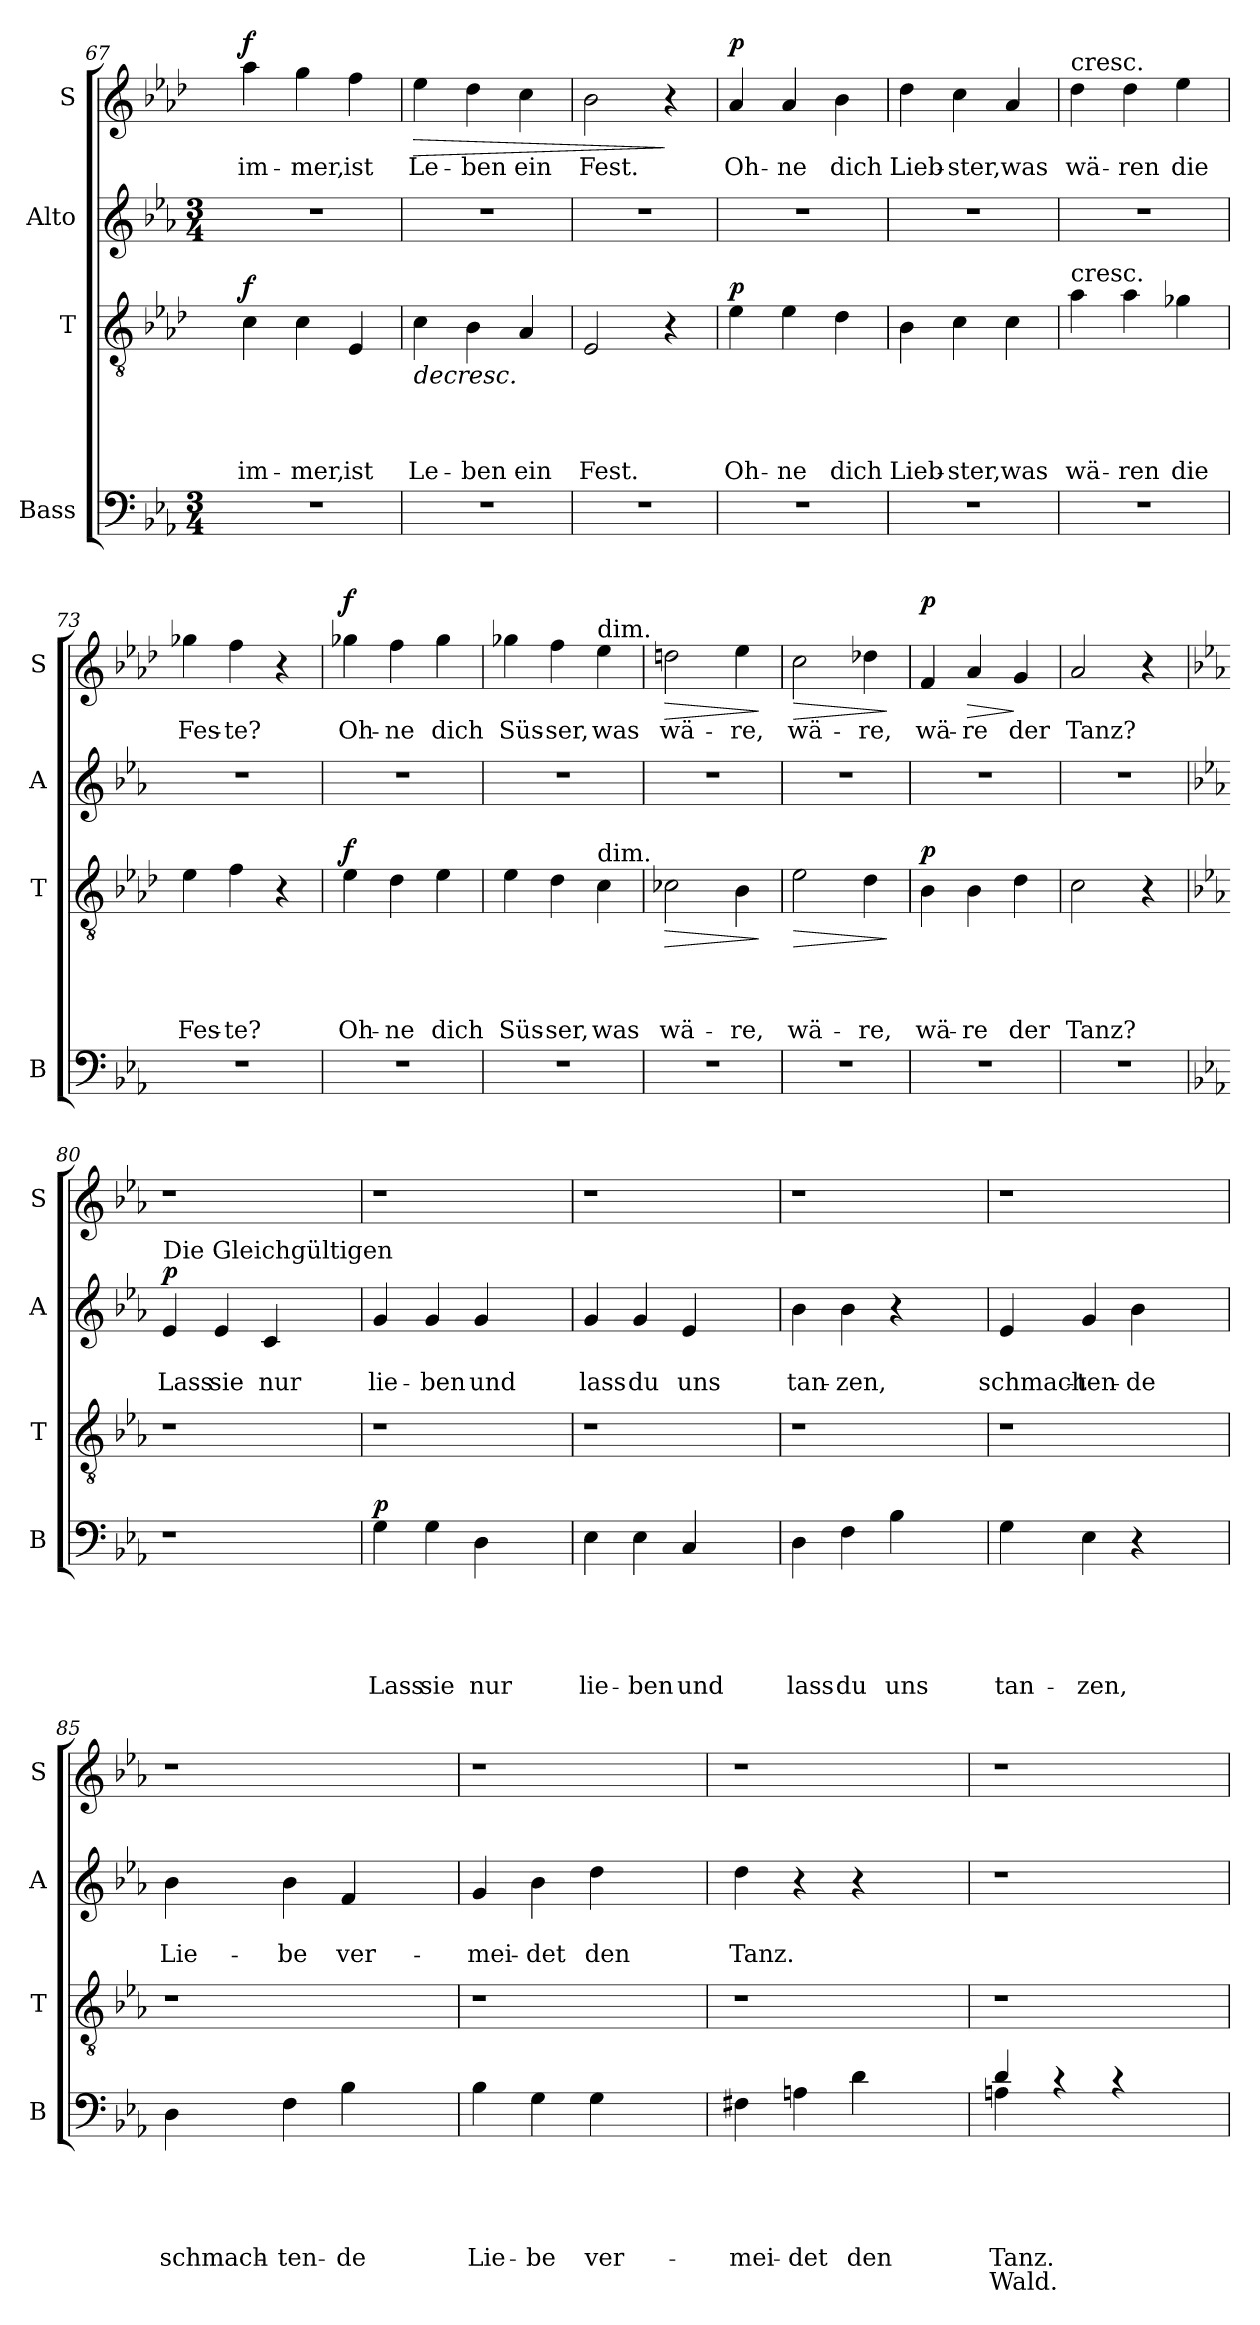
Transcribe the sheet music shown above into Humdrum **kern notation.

**kern	**text	**text	**text	**text	**text	**text	**dynam	**kern	**text	**text	**text	**text	**dynam	**kern	**text	**text	**dynam	**kern	**text	**dynam
*part4	*part4	*part4	*part4	*part4	*part4	*part4	*part4	*part3	*part3	*part3	*part3	*part3	*part3	*part2	*part2	*part2	*part2	*part1	*part1	*part1
*staff4	*staff4	*staff4	*staff4	*staff4	*staff4	*staff4	*staff4	*staff3	*staff3	*staff3	*staff3	*staff3	*staff3	*staff2	*staff2	*staff2	*staff2	*staff1	*staff1	*staff1
*I"Bass	*	*	*	*	*	*	*	*I"T	*	*	*	*	*	*I"Alto	*	*	*	*I"S	*	*
*I'B	*	*	*	*	*	*	*	*I'T	*	*	*	*	*	*I'A	*	*	*	*I'S	*	*
*clefF4	*	*	*	*	*	*	*	*clefGv2	*	*	*	*	*	*clefG2	*	*	*	*clefG2	*	*
*k[b-e-a-]	*	*	*	*	*	*	*	*k[b-e-a-d-]	*	*	*	*	*	*k[b-e-a-]	*	*	*	*k[b-e-a-d-]	*	*
*E-:	*	*	*	*	*	*	*	*A-:	*	*	*	*	*	*E-:	*	*	*	*A-:	*	*
*M3/4	*	*	*	*	*	*	*	*	*	*	*	*	*	*M3/4	*	*	*	*	*	*
=67	=67	=67	=67	=67	=67	=67	=67	=67	=67	=67	=67	=67	=67	=67	=67	=67	=67	=67	=67	=67
!	!	!	!	!	!	!	!	!	!	!	!	!LO:LY:b	!LO:DY:a	!	!	!	!	!	!LO:LY:b	!LO:DY:a
2.r	.	.	.	.	.	.	.	4c\	.	.	.	im-	f	2.r	.	.	.	4aa-\	im-	f
!	!	!	!	!	!	!	!	!	!	!	!	!LO:LY:b	!	!	!	!	!	!	!LO:LY:b	!
.	.	.	.	.	.	.	.	4c\	.	.	.	-mer,	.	.	.	.	.	4gg\	-mer,	.
!	!	!	!	!	!	!	!	!	!	!	!	!LO:LY:b	!	!	!	!	!	!	!LO:LY:b	!
.	.	.	.	.	.	.	.	4E-/	.	.	.	ist	.	.	.	.	.	4ff\	ist	.
=68	=68	=68	=68	=68	=68	=68	=68	=68	=68	=68	=68	=68	=68	=68	=68	=68	=68	=68	=68	=68
!	!	!	!	!	!	!	!	!	!	!	!	!LO:LY:b	!LO:HP:b	!	!	!	!	!	!LO:LY:b	!LO:HP:b
2.r	.	.	.	.	.	.	.	4c\	.	.	.	Le-	>	2.r	.	.	.	4ee-\	Le-	>
!	!	!	!	!	!	!	!	!	!	!	!	!LO:LY:b:rj	!	!	!	!	!	!	!LO:LY:b:rj	!
.	.	.	.	.	.	.	.	4B-\	.	.	.	-ben	.	.	.	.	.	4dd-\	-ben	.
!	!	!	!	!	!	!	!	!	!	!	!	!LO:LY:b	!	!	!	!	!	!	!LO:LY:b	!
.	.	.	.	.	.	.	.	4A-/	.	.	.	ein	.	.	.	.	.	4cc\	ein	.
=69	=69	=69	=69	=69	=69	=69	=69	=69	=69	=69	=69	=69	=69	=69	=69	=69	=69	=69	=69	=69
!	!	!	!	!	!	!	!	!	!	!	!	!LO:LY:b	!	!	!	!	!	!	!LO:LY:b	!
2.r	.	.	.	.	.	.	.	2E-/	.	.	.	Fest.	.	2.r	.	.	.	2b-\	Fest.	.
.	.	.	.	.	.	.	.	4r	.	.	.	.	.	.	.	.	.	4r	.	]
=70	=70	=70	=70	=70	=70	=70	=70	=70	=70	=70	=70	=70	=70	=70	=70	=70	=70	=70	=70	=70
!	!	!	!	!	!	!	!	!	!	!	!	!LO:LY:b	!LO:DY:a	!	!	!	!	!	!LO:LY:b	!LO:DY:a
2.r	.	.	.	.	.	.	.	4e-\	.	.	.	Oh-	p	2.r	.	.	.	4a-/	Oh-	p
!	!	!	!	!	!	!	!	!	!	!	!	!LO:LY:b:rj	!	!	!	!	!	!	!LO:LY:b:rj	!
.	.	.	.	.	.	.	.	4e-\	.	.	.	-ne	.	.	.	.	.	4a-/	-ne	.
!	!	!	!	!	!	!	!	!	!	!	!	!LO:LY:b	!	!	!	!	!	!	!LO:LY:b	!
.	.	.	.	.	.	.	.	4d-\	.	.	.	dich	.	.	.	.	.	4b-\	dich	.
=71	=71	=71	=71	=71	=71	=71	=71	=71	=71	=71	=71	=71	=71	=71	=71	=71	=71	=71	=71	=71
!	!	!	!	!	!	!	!	!	!	!	!	!LO:LY:b	!	!	!	!	!	!	!LO:LY:b	!
2.r	.	.	.	.	.	.	.	4B-\	.	.	.	Lieb-	.	2.r	.	.	.	4dd-\	Lieb-	.
!	!	!	!	!	!	!	!	!	!	!	!	!LO:LY:b:rj	!	!	!	!	!	!	!LO:LY:b:rj	!
.	.	.	.	.	.	.	.	4c\	.	.	.	-ster,	.	.	.	.	.	4cc\	-ster,	.
!	!	!	!	!	!	!	!	!	!	!	!	!LO:LY:b	!	!	!	!	!	!	!LO:LY:b	!
.	.	.	.	.	.	.	.	4c\	.	.	.	was	.	.	.	.	.	4a-/	was	.
!!LO:PB:g=z
=72	=72	=72	=72	=72	=72	=72	=72	=72	=72	=72	=72	=72	=72	=72	=72	=72	=72	=72	=72	=72
!	!	!	!	!	!	!	!	!	!	!	!	!	!	!	!	!	!	!LO:TX:a:t=cresc.	!	!
!	!	!	!	!	!	!	!	!LO:TX:a:t=cresc.	!	!	!	!	!	!	!	!	!	!	!	!
!	!	!	!	!	!	!	!	!	!	!	!	!LO:LY:b	!	!	!	!	!	!	!LO:LY:b	!
2.r	.	.	.	.	.	.	.	4a-\	.	.	.	wä-	.	2.r	.	.	.	4dd-\	wä-	.
!	!	!	!	!	!	!	!	!	!	!	!	!LO:LY:b:rj	!	!	!	!	!	!	!LO:LY:b:rj	!
.	.	.	.	.	.	.	.	4a-\	.	.	.	-ren	.	.	.	.	.	4dd-\	-ren	.
!	!	!	!	!	!	!	!	!	!	!	!	!LO:LY:b	!	!	!	!	!	!	!LO:LY:b	!
.	.	.	.	.	.	.	.	4g-X\	.	.	.	die	.	.	.	.	.	4ee-\	die	.
=73	=73	=73	=73	=73	=73	=73	=73	=73	=73	=73	=73	=73	=73	=73	=73	=73	=73	=73	=73	=73
!	!	!	!	!	!	!	!	!	!	!	!	!LO:LY:b	!	!	!	!	!	!	!LO:LY:b	!
2.r	.	.	.	.	.	.	.	4e-\	.	.	.	Fes-	.	2.r	.	.	.	4gg-X\	Fes-	.
!	!	!	!	!	!	!	!	!	!	!	!	!LO:LY:b:rj	!	!	!	!	!	!	!LO:LY:b:rj	!
.	.	.	.	.	.	.	.	4f\	.	.	.	-te?	.	.	.	.	.	4ff\	-te?	.
.	.	.	.	.	.	.	.	4r	.	.	.	.	.	.	.	.	.	4r	.	.
=74	=74	=74	=74	=74	=74	=74	=74	=74	=74	=74	=74	=74	=74	=74	=74	=74	=74	=74	=74	=74
!	!	!	!	!	!	!	!	!	!	!	!	!LO:LY:b	!LO:DY:a	!	!	!	!	!	!LO:LY:b	!LO:DY:a
2.r	.	.	.	.	.	.	.	4e-\	.	.	.	Oh-	f	2.r	.	.	.	4gg-X\	Oh-	f
!	!	!	!	!	!	!	!	!	!	!	!	!LO:LY:b:rj	!	!	!	!	!	!	!LO:LY:b:rj	!
.	.	.	.	.	.	.	.	4d-\	.	.	.	-ne	.	.	.	.	.	4ff\	-ne	.
!	!	!	!	!	!	!	!	!	!	!	!	!LO:LY:b	!	!	!	!	!	!	!LO:LY:b	!
.	.	.	.	.	.	.	.	4e-\	.	.	.	dich	.	.	.	.	.	4gg-\	dich	.
=75	=75	=75	=75	=75	=75	=75	=75	=75	=75	=75	=75	=75	=75	=75	=75	=75	=75	=75	=75	=75
!	!	!	!	!	!	!	!	!	!	!	!	!LO:LY:b	!	!	!	!	!	!	!LO:LY:b	!
2.r	.	.	.	.	.	.	.	4e-\	.	.	.	Süs-	.	2.r	.	.	.	4gg-X\	Süs-	.
!	!	!	!	!	!	!	!	!	!	!	!	!LO:LY:b:rj	!	!	!	!	!	!	!LO:LY:b:rj	!
.	.	.	.	.	.	.	.	4d-\	.	.	.	-ser,	.	.	.	.	.	4ff\	-ser,	.
!	!	!	!	!	!	!	!	!	!	!	!	!	!	!	!	!	!	!LO:TX:a:t=dim.	!	!
!	!	!	!	!	!	!	!	!LO:TX:a:t=dim.	!	!	!	!	!	!	!	!	!	!	!	!
!	!	!	!	!	!	!	!	!	!	!	!	!LO:LY:b	!	!	!	!	!	!	!LO:LY:b	!
.	.	.	.	.	.	.	.	4c\	.	.	.	was	.	.	.	.	.	4ee-\	was	.
=76	=76	=76	=76	=76	=76	=76	=76	=76	=76	=76	=76	=76	=76	=76	=76	=76	=76	=76	=76	=76
!	!	!	!	!	!	!	!	!	!	!	!	!LO:LY:b	!LO:HP:b	!	!	!	!	!	!LO:LY:b	!LO:HP:b
2.r	.	.	.	.	.	.	.	2c-X\	.	.	.	wä-	>	2.r	.	.	.	2ddn\	wä-	>
!	!	!	!	!	!	!	!	!	!	!	!	!LO:LY:b	!	!	!	!	!	!	!LO:LY:b	!
.	.	.	.	.	.	.	.	4B-\	.	.	.	-re,	.	.	.	.	.	4ee-\	-re,	.
.	.	.	.	.	.	.	.	.	.	.	.	.	]	.	.	.	.	.	.	]
=77	=77	=77	=77	=77	=77	=77	=77	=77	=77	=77	=77	=77	=77	=77	=77	=77	=77	=77	=77	=77
!	!	!	!	!	!	!	!	!	!	!	!	!LO:LY:b	!LO:HP:b	!	!	!	!	!	!LO:LY:b	!LO:HP:b
2.r	.	.	.	.	.	.	.	2e-\	.	.	.	wä-	>	2.r	.	.	.	2cc\	wä-	>
!	!	!	!	!	!	!	!	!	!	!	!	!LO:LY:b	!	!	!	!	!	!	!LO:LY:b	!
.	.	.	.	.	.	.	.	4d-\	.	.	.	-re,	.	.	.	.	.	4dd-X\	-re,	.
.	.	.	.	.	.	.	.	.	.	.	.	.	]	.	.	.	.	.	.	]
=78	=78	=78	=78	=78	=78	=78	=78	=78	=78	=78	=78	=78	=78	=78	=78	=78	=78	=78	=78	=78
!	!	!	!	!	!	!	!	!	!	!	!	!LO:LY:b	!LO:DY:a	!	!	!	!	!	!LO:LY:b	!LO:DY:a
2.r	.	.	.	.	.	.	.	4B-\	.	.	.	wä-	p	2.r	.	.	.	4f/	wä-	p
!	!	!	!	!	!	!	!	!	!	!	!	!LO:LY:b	!	!	!	!	!	!	!LO:LY:b	!LO:HP:b
.	.	.	.	.	.	.	.	4B-\	.	.	.	-re	.	.	.	.	.	4a-/	-re	>
!	!	!	!	!	!	!	!	!	!	!	!	!LO:LY:b	!	!	!	!	!	!	!LO:LY:b	!
.	.	.	.	.	.	.	.	4d-\	.	.	.	der	]	.	.	.	.	4g/	der	]
=79	=79	=79	=79	=79	=79	=79	=79	=79	=79	=79	=79	=79	=79	=79	=79	=79	=79	=79	=79	=79
!	!	!	!	!	!	!	!	!	!	!	!	!LO:LY:b	!	!	!	!	!	!	!LO:LY:b	!
2.r	.	.	.	.	.	.	.	2c\	.	.	.	Tanz?	.	2.r	.	.	.	2a-/	Tanz?	.
.	.	.	.	.	.	.	.	4r	.	.	.	.	.	.	.	.	.	4r	.	.
!!LO:LB:g=z
=80	=80	=80	=80	=80	=80	=80	=80	=80	=80	=80	=80	=80	=80	=80	=80	=80	=80	=80	=80	=80
*	*	*	*	*	*	*	*	*k[b-e-a-]	*	*	*	*	*	*	*	*	*	*k[b-e-a-]	*	*
*	*	*	*	*	*	*	*	*E-:	*	*	*	*	*	*	*	*	*	*E-:	*	*
!	!	!	!	!	!	!	!	!	!	!	!	!	!	!LO:TX:a:t=Die Gleichgültigen	!	!	!	!	!	!
!LO:N:vis=1	!	!	!	!	!	!	!	!	!	!	!	!	!	!	!	!LO:LY:b	!LO:DY:a	!	!	!
2.r	.	.	.	.	.	.	.	1r	.	.	.	.	.	4e-/	.	Lass	p	1r	.	.
!	!	!	!	!	!	!	!	!	!	!	!	!	!	!	!	!LO:LY:b	!	!	!	!
.	.	.	.	.	.	.	.	.	.	.	.	.	.	4e-/	.	sie	.	.	.	.
!	!	!	!	!	!	!	!	!	!	!	!	!	!	!	!	!LO:LY:b	!	!	!	!
.	.	.	.	.	.	.	.	.	.	.	.	.	.	4c/	.	nur	.	.	.	.
4ryy	.	.	.	.	.	.	.	.	.	.	.	.	.	4ryy	.	.	.	.	.	.
=81	=81	=81	=81	=81	=81	=81	=81	=81	=81	=81	=81	=81	=81	=81	=81	=81	=81	=81	=81	=81
!	!	!	!	!	!LO:LY:b	!	!LO:DY:a	!	!	!	!	!	!	!	!	!LO:LY:b	!	!	!	!
4G\	.	.	.	.	Lass	.	p	1r	.	.	.	.	.	4g/	.	lie-	.	1r	.	.
!	!	!	!	!	!LO:LY:b	!	!	!	!	!	!	!	!	!	!	!LO:LY:b:rj	!	!	!	!
4G\	.	.	.	.	sie	.	.	.	.	.	.	.	.	4g/	.	-ben	.	.	.	.
!	!	!	!	!	!LO:LY:b	!	!	!	!	!	!	!	!	!	!	!LO:LY:b	!	!	!	!
4D\	.	.	.	.	nur	.	.	.	.	.	.	.	.	4g/	.	und	.	.	.	.
4ryy	.	.	.	.	.	.	.	.	.	.	.	.	.	4ryy	.	.	.	.	.	.
=82	=82	=82	=82	=82	=82	=82	=82	=82	=82	=82	=82	=82	=82	=82	=82	=82	=82	=82	=82	=82
!	!	!	!	!	!LO:LY:b	!	!	!	!	!	!	!	!	!	!	!LO:LY:b	!	!	!	!
4E-\	.	.	.	.	lie-	.	.	1r	.	.	.	.	.	4g/	.	lass	.	1r	.	.
!	!	!	!	!	!LO:LY:b	!	!	!	!	!	!	!	!	!	!	!LO:LY:b	!	!	!	!
4E-\	.	.	.	.	-ben	.	.	.	.	.	.	.	.	4g/	.	du	.	.	.	.
!	!	!	!	!	!LO:LY:b	!	!	!	!	!	!	!	!	!	!	!LO:LY:b	!	!	!	!
4C/	.	.	.	.	und	.	.	.	.	.	.	.	.	4e-/	.	uns	.	.	.	.
4ryy	.	.	.	.	.	.	.	.	.	.	.	.	.	4ryy	.	.	.	.	.	.
=83	=83	=83	=83	=83	=83	=83	=83	=83	=83	=83	=83	=83	=83	=83	=83	=83	=83	=83	=83	=83
!	!	!	!	!	!LO:LY:b	!	!	!	!	!	!	!	!	!	!	!LO:LY:b	!	!	!	!
4D\	.	.	.	.	lass	.	.	1r	.	.	.	.	.	4b-\	.	tan-	.	1r	.	.
!	!	!	!	!	!LO:LY:b	!	!	!	!	!	!	!	!	!	!	!LO:LY:b	!	!	!	!
4F\	.	.	.	.	du	.	.	.	.	.	.	.	.	4b-\	.	-zen,	.	.	.	.
!	!	!	!	!	!LO:LY:b	!	!	!	!	!	!	!	!	!	!	!	!	!	!	!
4B-\	.	.	.	.	uns	.	.	.	.	.	.	.	.	4r	.	.	.	.	.	.
4ryy	.	.	.	.	.	.	.	.	.	.	.	.	.	4ryy	.	.	.	.	.	.
=84	=84	=84	=84	=84	=84	=84	=84	=84	=84	=84	=84	=84	=84	=84	=84	=84	=84	=84	=84	=84
!	!	!	!	!	!LO:LY:b	!	!	!	!	!	!	!	!	!	!	!LO:LY:b	!	!	!	!
4G\	.	.	.	.	tan-	.	.	1r	.	.	.	.	.	4e-/	.	schmach-	.	1r	.	.
!	!	!	!	!	!LO:LY:b	!	!	!	!	!	!	!	!	!	!	!LO:LY:b	!	!	!	!
4E-\	.	.	.	.	-zen,	.	.	.	.	.	.	.	.	4g/	.	-ten-	.	.	.	.
!	!	!	!	!	!	!	!	!	!	!	!	!	!	!	!	!LO:LY:b:rj	!	!	!	!
4r	.	.	.	.	.	.	.	.	.	.	.	.	.	4b-\	.	-de	.	.	.	.
4ryy	.	.	.	.	.	.	.	.	.	.	.	.	.	4ryy	.	.	.	.	.	.
=85	=85	=85	=85	=85	=85	=85	=85	=85	=85	=85	=85	=85	=85	=85	=85	=85	=85	=85	=85	=85
!	!	!	!	!	!LO:LY:b	!	!	!	!	!	!	!	!	!	!	!LO:LY:b	!	!	!	!
4D\	.	.	.	.	schmach-	.	.	1r	.	.	.	.	.	4b-\	.	Lie-	.	1r	.	.
!	!	!	!	!	!LO:LY:b	!	!	!	!	!	!	!	!	!	!	!LO:LY:b	!	!	!	!
4F\	.	.	.	.	-ten-	.	.	.	.	.	.	.	.	4b-\	.	-be	.	.	.	.
!	!	!	!	!	!LO:LY:b:rj	!	!	!	!	!	!	!	!	!	!	!LO:LY:b	!	!	!	!
4B-\	.	.	.	.	-de	.	.	.	.	.	.	.	.	4f/	.	ver-	.	.	.	.
4ryy	.	.	.	.	.	.	.	.	.	.	.	.	.	4ryy	.	.	.	.	.	.
=86	=86	=86	=86	=86	=86	=86	=86	=86	=86	=86	=86	=86	=86	=86	=86	=86	=86	=86	=86	=86
!	!	!	!	!	!LO:LY:b	!	!	!	!	!	!	!	!	!	!	!LO:LY:b	!	!	!	!
4B-\	.	.	.	.	Lie-	.	.	1r	.	.	.	.	.	4g/	.	-mei-	.	1r	.	.
!	!	!	!	!	!LO:LY:b:rj	!	!	!	!	!	!	!	!	!	!	!LO:LY:b:rj	!	!	!	!
4G\	.	.	.	.	-be	.	.	.	.	.	.	.	.	4b-\	.	-det	.	.	.	.
!	!	!	!	!	!LO:LY:b	!	!	!	!	!	!	!	!	!	!	!LO:LY:b	!	!	!	!
4G\	.	.	.	.	ver-	.	.	.	.	.	.	.	.	4dd\	.	den	.	.	.	.
4ryy	.	.	.	.	.	.	.	.	.	.	.	.	.	4ryy	.	.	.	.	.	.
=87	=87	=87	=87	=87	=87	=87	=87	=87	=87	=87	=87	=87	=87	=87	=87	=87	=87	=87	=87	=87
!	!	!	!	!	!LO:LY:b	!	!	!	!	!	!	!	!	!	!	!LO:LY:b	!	!	!	!
4F#X\	.	.	.	.	-mei-	.	.	1r	.	.	.	.	.	4dd\	.	Tanz.	.	1r	.	.
!	!	!	!	!	!LO:LY:b:rj	!	!	!	!	!	!	!	!	!	!	!	!	!	!	!
4An\	.	.	.	.	-det	.	.	.	.	.	.	.	.	4r	.	.	.	.	.	.
!	!	!	!	!	!LO:LY:b	!	!	!	!	!	!	!	!	!	!	!	!	!	!	!
4d\	.	.	.	.	den	.	.	.	.	.	.	.	.	4r	.	.	.	.	.	.
4ryy	.	.	.	.	.	.	.	.	.	.	.	.	.	4ryy	.	.	.	.	.	.
!!LO:LB:g=z
=88	=88	=88	=88	=88	=88	=88	=88	=88	=88	=88	=88	=88	=88	=88	=88	=88	=88	=88	=88	=88
!	!	!	!	!	!LO:LY:b	!LO:LY:b	!	!	!	!	!	!	!	!LO:N:vis=1	!	!	!	!	!	!
*^	*	*	*	*	*	*	*	*	*	*	*	*	*	*	*	*	*	*	*	*
4d/	4An\	.	.	.	.	Tanz.	Wald.	.	1r	.	.	.	.	.	2.r	.	.	.	1r	.	.
4rc	4ryy	.	.	.	.	.	.	.	.	.	.	.	.	.	.	.	.	.	.	.	.
4rc	2ryy	.	.	.	.	.	.	.	.	.	.	.	.	.	.	.	.	.	.	.	.
4ryy	.	.	.	.	.	.	.	.	.	.	.	.	.	.	4ryy	.	.	.	.	.	.
*v	*v	*	*	*	*	*	*	*	*	*	*	*	*	*	*	*	*	*	*	*	*
=	=	=	=	=	=	=	=	=	=	=	=	=	=	=	=	=	=	=	=	=
*-	*-	*-	*-	*-	*-	*-	*-	*-	*-	*-	*-	*-	*-	*-	*-	*-	*-	*-	*-	*-
